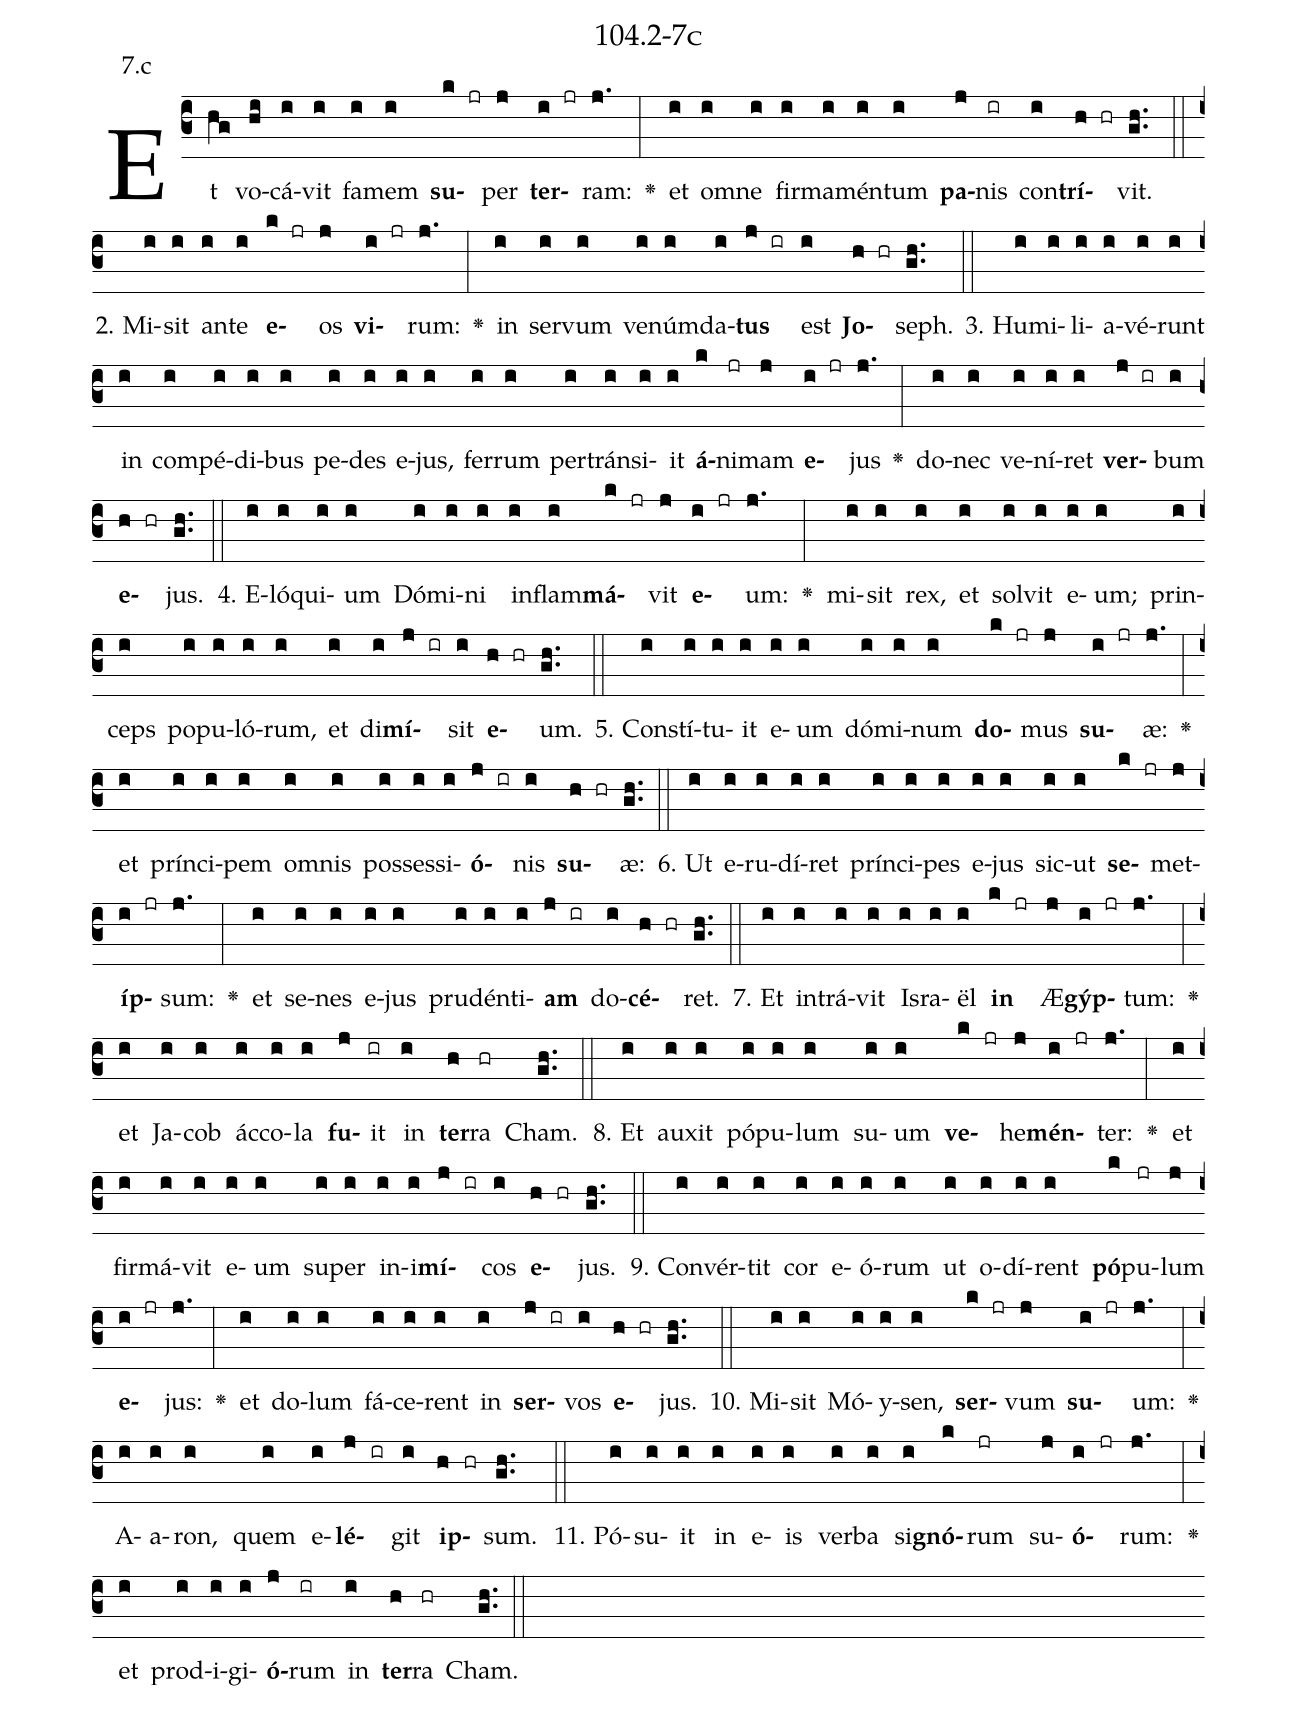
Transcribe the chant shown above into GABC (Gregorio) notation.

name: 104.2-7c;
annotation: 7.c;
%%
(c3)Et(hg) vo(hi)cá(i)vit(i) fa(i)mem(i) <b>su</b>(k jr)per(j) <b>ter</b>(i jr)ram:(j.) <v>\greheightstar</v>(:) et(i) om(i)ne(i) fir(i)ma(i)mén(i)tum(i) <b>pa</b>(j)nis(ir) con(i)<b>trí</b>(h hr)vit.(gh..) (::)
2. Mi(i)sit(i) an(i)te(i) <b>e</b>(k jr)os(j) <b>vi</b>(i jr)rum:(j.) <v>\greheightstar</v>(:) in(i) ser(i)vum(i) ve(i)núm(i)da(i)<b>tus</b>(j ir) est(i) <b>Jo</b>(h hr)seph.(gh..) (::)
3. Hu(i)mi(i)li(i)a(i)vé(i)runt(i) in(i) com(i)pé(i)di(i)bus(i) pe(i)des(i) e(i)jus,(i) fer(i)rum(i) per(i)tráns(i)i(i)it(i) <b>á</b>(k)ni(jr)mam(j) <b>e</b>(i jr)jus(j.) <v>\greheightstar</v>(:) do(i)nec(i) ve(i)ní(i)ret(i) <b>ver</b>(j ir)bum(i) <b>e</b>(h hr)jus.(gh..) (::)
4. E(i)ló(i)qui(i)um(i) Dó(i)mi(i)ni(i) in(i)flam(i)<b>má</b>(k jr)vit(j) <b>e</b>(i jr)um:(j.) <v>\greheightstar</v>(:) mi(i)sit(i) rex,(i) et(i) sol(i)vit(i) e(i)um;(i) prin(i)ceps(i) po(i)pu(i)ló(i)rum,(i) et(i) di(i)<b>mí</b>(j ir)sit(i) <b>e</b>(h hr)um.(gh..) (::)
5. Con(i)stí(i)tu(i)it(i) e(i)um(i) dó(i)mi(i)num(i) <b>do</b>(k jr)mus(j) <b>su</b>(i jr)æ:(j.) <v>\greheightstar</v>(:) et(i) prín(i)ci(i)pem(i) om(i)nis(i) pos(i)ses(i)si(i)<b>ó</b>(j ir)nis(i) <b>su</b>(h hr)æ:(gh..) (::)
6. Ut(i) e(i)ru(i)dí(i)ret(i) prín(i)ci(i)pes(i) e(i)jus(i) sic(i)ut(i) <b>se</b>(k jr)met(j)<b>íp</b>(i jr)sum:(j.) <v>\greheightstar</v>(:) et(i) se(i)nes(i) e(i)jus(i) pru(i)dén(i)ti(i)<b>am</b>(j ir) do(i)<b>cé</b>(h hr)ret.(gh..) (::)
7. Et(i) in(i)trá(i)vit(i) Is(i)ra(i)ël(i) <b>in</b>(k jr) Æ(j)<b>gýp</b>(i jr)tum:(j.) <v>\greheightstar</v>(:) et(i) Ja(i)cob(i) ác(i)co(i)la(i) <b>fu</b>(j)it(ir) in(i) <b>ter</b>(h)ra(hr) Cham.(gh..) (::)
8. Et(i) au(i)xit(i) pó(i)pu(i)lum(i) su(i)um(i) <b>ve</b>(k jr)he(j)<b>mén</b>(i jr)ter:(j.) <v>\greheightstar</v>(:) et(i) fir(i)má(i)vit(i) e(i)um(i) su(i)per(i) in(i)i(i)<b>mí</b>(j ir)cos(i) <b>e</b>(h hr)jus.(gh..) (::)
9. Con(i)vér(i)tit(i) cor(i) e(i)ó(i)rum(i) ut(i) o(i)dí(i)rent(i) <b>pó</b>(k)pu(jr)lum(j) <b>e</b>(i jr)jus:(j.) <v>\greheightstar</v>(:) et(i) do(i)lum(i) fá(i)ce(i)rent(i) in(i) <b>ser</b>(j ir)vos(i) <b>e</b>(h hr)jus.(gh..) (::)
10. Mi(i)sit(i) Mó(i)y(i)sen,(i) <b>ser</b>(k jr)vum(j) <b>su</b>(i jr)um:(j.) <v>\greheightstar</v>(:) A(i)a(i)ron,(i) quem(i) e(i)<b>lé</b>(j ir)git(i) <b>ip</b>(h hr)sum.(gh..) (::)
11. Pó(i)su(i)it(i) in(i) e(i)is(i) ver(i)ba(i) si(i)<b>gnó</b>(k)rum(jr) su(j)<b>ó</b>(i jr)rum:(j.) <v>\greheightstar</v>(:) et(i) prod(i)i(i)gi(i)<b>ó</b>(j)rum(ir) in(i) <b>ter</b>(h)ra(hr) Cham.(gh..) (::)
